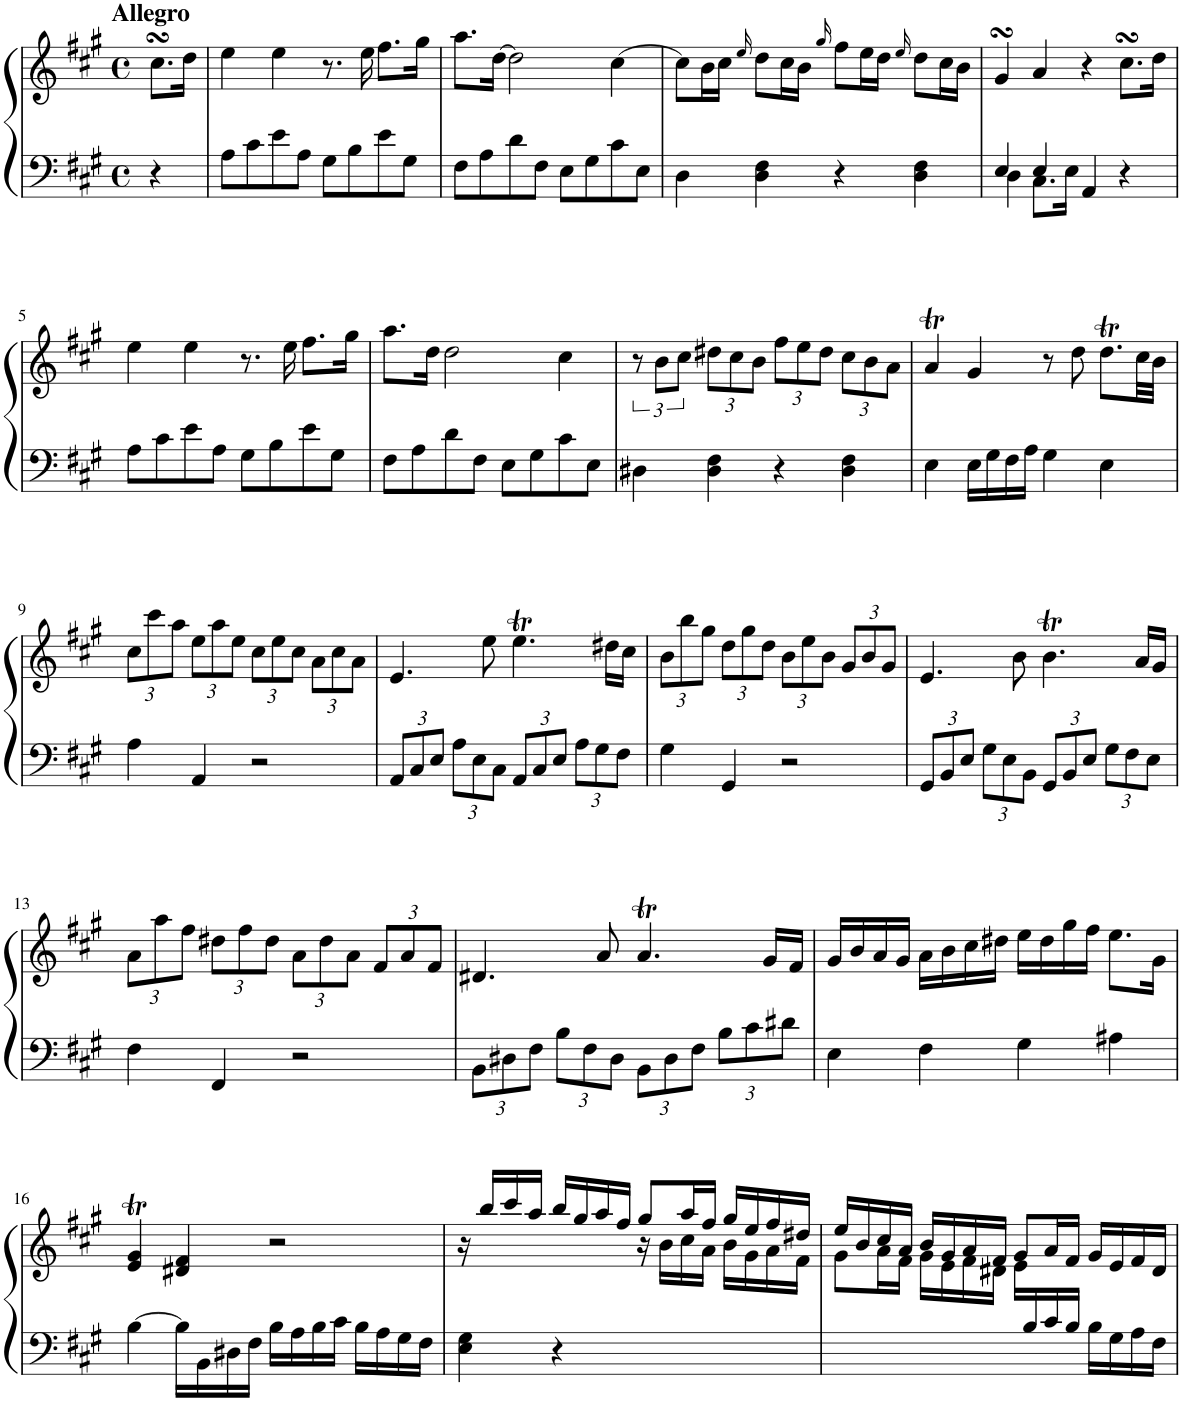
**kern	**kern
*part1	*part1
*staff2	*staff1
*I"Piano	*
*I'Pno.	*
*clefF4	*clefG2
*k[f#c#g#]	*k[f#c#g#]
*M4/4	*M4/4
*met(c)	*met(c)
=	=
!	!LO:TX:a:B:t=Allegro
4r	8.cc#sSsS\L
.	16dd\Jk
=1	=1
8A\L	4ee\
8c#\	.
8e\	4ee\
8A\J	.
8G#\L	8.r
8B\	.
.	16ee\
8e\	8.ff#\L
8G#\J	.
.	16gg#\Jk
=2	=2
8F#\L	8.aa\L
8A\	.
.	[16dd\Jk
8d\	2dd\]
8F#\J	.
8E\L	.
8G#\	.
8c#\	[4cc#\
8E\J	.
=3	=3
4D\	8cc#\L]
.	16b\L
.	16cc#\JJ
.	16qee/
4D\ 4F#\	8dd\L
.	16cc#\L
.	16b\JJ
.	16qgg#/
4r	8ff#\L
.	16ee\L
.	16dd\JJ
.	16qee/
4D\ 4F#\	8dd\L
.	16cc#\L
.	16b\JJ
=4	=4
*^	*
4E/	4D\	4g#sSsS/
4E/	8.C#\L	4a/
.	16E\Jk	.
4AA/	2ryy	4r
4r	.	8.cc#sSsS\L
.	.	16dd\Jk
*v	*v	*
!!LO:LB:g=z
=5	=5
8A\L	4ee\
8c#\	.
8e\	4ee\
8A\J	.
8G#\L	8.r
8B\	.
.	16ee\
8e\	8.ff#\L
8G#\J	.
.	16gg#\Jk
=6	=6
8F#\L	8.aa\L
8A\	.
.	16dd\Jk
8d\	2dd\
8F#\J	.
8E\L	.
8G#\	.
8c#\	4cc#\
8E\J	.
=7	=7
4D#X\	12r
.	12b\L
.	12cc#\J
*	*Xbrackettup
4D#\ 4F#\	12dd#X\L
.	12cc#\
.	12b\J
4r	12ff#\L
.	12ee\
.	12dd#\J
4D#\ 4F#\	12cc#\L
.	12b\
.	12a\J
=8	=8
4E\	4aT/
16E\LL	4g#/
16G#\	.
16F#\	.
16A\JJ	.
4G#\	8r
.	8dd\
4E\	8.ddT\L
.	32cc#\LL
.	32b\JJJ
!!LO:LB:g=z
=9	=9
4A\	12cc#\L
.	12ccc#\
.	12aa\J
4AA/	12ee\L
.	12aa\
.	12ee\J
2r	12cc#\L
.	12ee\
.	12cc#\J
.	12a\L
.	12cc#\
.	12a\J
=10	=10
*Xbrackettup	*
12AA/L	4.e/
12C#/	.
12E/J	.
12A\L	.
12E\	.
.	8ee\
12C#\J	.
12AA/L	4.eeT\
12C#/	.
12E/J	.
12A\L	.
12G#\	.
.	16dd#X\LL
12F#\J	.
.	16cc#\JJ
=11	=11
4G#\	12b\L
.	12bb\
.	12gg#\J
4GG#/	12dd\L
.	12gg#\
.	12dd\J
2r	12b\L
.	12ee\
.	12b\J
.	12g#/L
.	12b/
.	12g#/J
=12	=12
12GG#/L	4.e/
12BB/	.
12E/J	.
12G#\L	.
12E\	.
.	8b\
12BB\J	.
12GG#/L	4.bT\
12BB/	.
12E/J	.
12G#\L	.
12F#\	.
.	16a/LL
12E\J	.
.	16g#/JJ
!!LO:LB:g=z
=13	=13
4F#\	12a\L
.	12aa\
.	12ff#\J
4FF#/	12dd#X\L
.	12ff#\
.	12dd#\J
2r	12a\L
.	12dd#\
.	12a\J
.	12f#/L
.	12a/
.	12f#/J
=14	=14
12BB\L	4.d#X/
12D#X\	.
12F#\J	.
12B\L	.
12F#\	.
.	8a/
12D#\J	.
12BB\L	4.aT/
12D#\	.
12F#\J	.
12B\L	.
12c#\	.
.	16g#/LL
12d#X\J	.
.	16f#/JJ
=15	=15
4E\	16g#/LL
.	16b/
.	16a/
.	16g#/JJ
4F#\	16a\LL
.	16b\
.	16cc#\
.	16dd#X\JJ
4G#\	16ee\LL
.	16dd#\
.	16gg#\
.	16ff#\JJ
4A#X\	8.ee\L
.	16g#\Jk
!!LO:LB:g=z
=16	=16
[4B\	4e/T 4g#/T
16B\LL]	4d#X/ 4f#/
16BB\	.
16D#X\	.
16F#\JJ	.
16B\LL	2r
16A\	.
16B\	.
16c#\JJ	.
16B\LL	.
16A\	.
16G#\	.
16F#\JJ	.
=17	=17
*	*^
4E\ 4G#\	16r	16ryy
*	*v	*v
.	16bb/LL
.	16ccc#/
.	16aa/JJ
4r	16bb/LL
.	16gg#/
.	16aa/
.	16ff#/JJ
16r	8gg#/L
*	*^
4..ryy	.	16b\LL
.	16aa/L	16cc#\
.	16ff#/JJ	16a\JJ
.	16gg#/LL	16b\LL
.	16ee/	16g#\
.	16ff#/	16a\
.	16dd#X/JJ	16f#\JJ
=18	=18	=18
16ryy	16ee/LL	8g#\L
.	16b/	.
.	16cc#/	16a\L
.	16a/JJ	16f#\JJ
.	16b/LL	16g#\LL
.	16g#/	16e\
.	16a/	16f#\
.	16f#/JJ	16d#X\JJ
.	8g#/L	16e\LL
16B/	.	4..ryy
16c#/	16a/L	.
16B/JJ	16f#/JJ	.
16B\LL	16g#/LL	.
16G#\	16e/	.
16A\	16f#/	.
16F#\JJ	16d#/JJ	.
*	*v	*v
=	=
*-	*-
